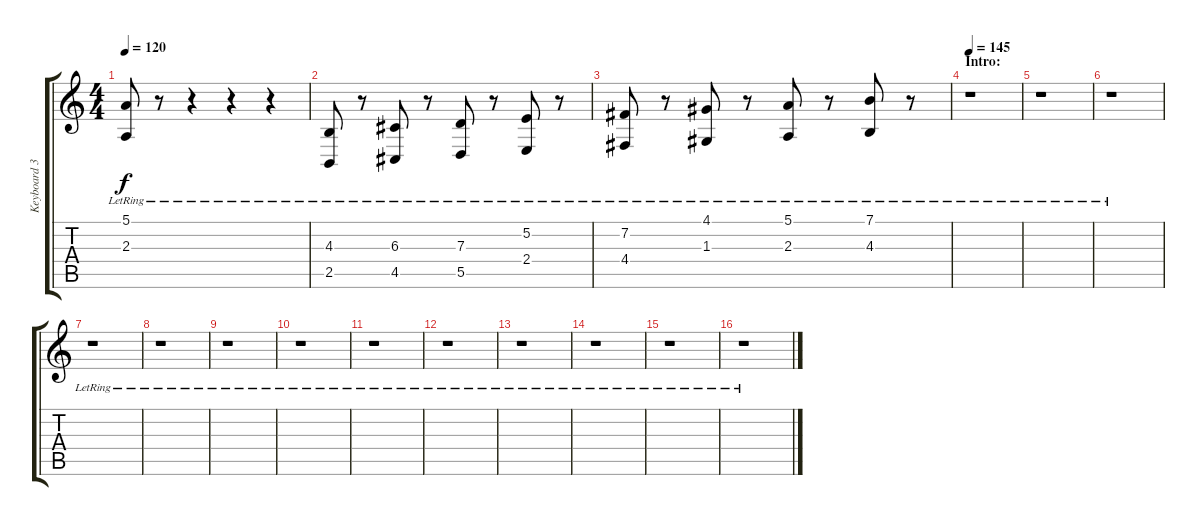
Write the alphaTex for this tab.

\track ("Keyboard 3" "Keyboard 3") {instrument synthstrings1}
\staff {score tabs}
\tuning (E4 B3 G3 D3 A2 E2) {hide}
\ts (4 4)
\tempo 120
\clef g2
\ks c
(5.1{lr} 2.3).8{dy f} r.8 r.4 r.4 r.4 |
(4.3{lr} 2.5).8 r.8 (6.3{lr} 4.5).8 r.8 (7.3{lr} 5.5).8 r.8 (5.2{lr} 2.4).8 r.8 |
(7.2{lr} 4.4).8 r.8 (4.1{lr} 1.3).8 r.8 (5.1{lr} 2.3).8 r.8 (7.1{lr} 4.3).8 r.8 |
\section ("" "Intro:")
\tempo 145
r.1 |
r.1 |
r.1 |
r.1 |
r.1 |
r.1 |
r.1 |
r.1 |
r.1 |
r.1 |
r.1 |
r.1 |
r.1
